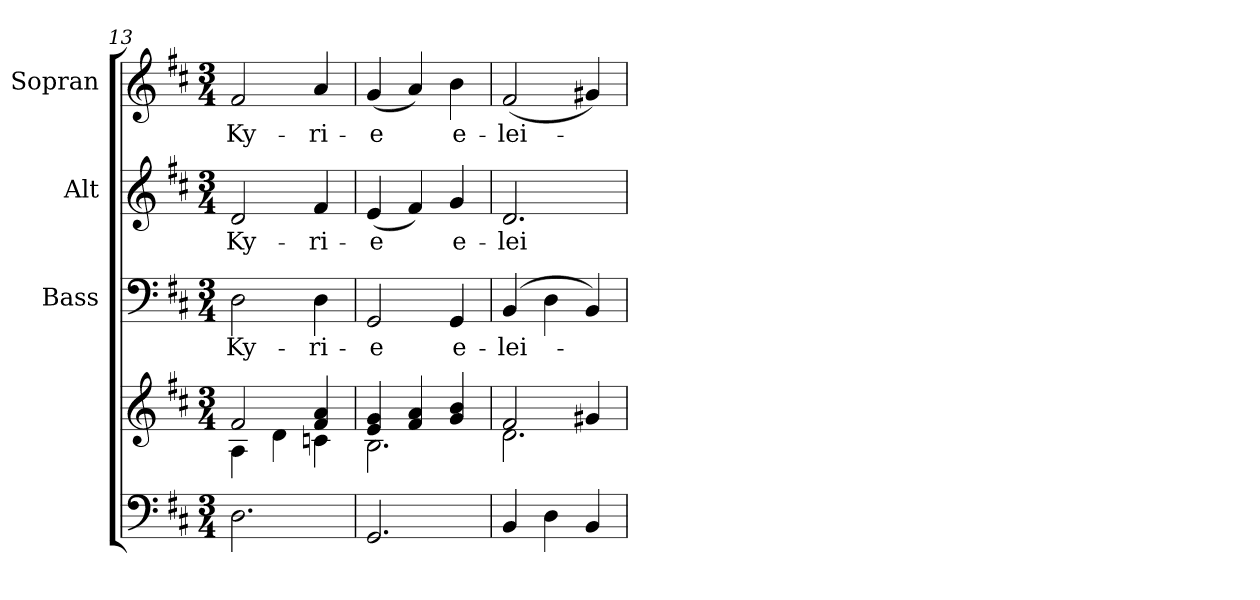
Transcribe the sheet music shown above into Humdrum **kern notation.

**kern	**kern	**kern	**text	**kern	**text	**kern	**text
*part4	*part4	*part3	*part3	*part2	*part2	*part1	*part1
*staff5	*staff4	*staff3	*staff3	*staff2	*staff2	*staff1	*staff1
*	*	*I"Bass	*	*I"Alt	*	*I"Sopran	*
*	*	*I'B.	*	*I'A.	*	*I'S.	*
*clefF4	*clefG2	*clefF4	*	*clefG2	*	*clefG2	*
*k[f#c#]	*k[f#c#]	*k[f#c#]	*	*k[f#c#]	*	*k[f#c#]	*
*D:	*D:	*D:	*	*D:	*	*D:	*
*M3/4	*M3/4	*M3/4	*	*M3/4	*	*M3/4	*
=13	=13	=13	=13	=13	=13	=13	=13
*	*^	*	*	*	*	*	*
!	!	!	!	!LO:LY:b	!	!LO:LY:b	!	!LO:LY:b
2.D\	2f#/	4A\	2D\	Ky-	2d/	Ky-	2f#/	Ky-
.	.	4d\	.	.	.	.	.	.
!	!	!	!	!LO:LY:b	!	!LO:LY:b	!	!LO:LY:b
.	4f#/ 4a/	4cn\	4D\	-ri-	4f#/	-ri-	4a/	-ri-
=14	=14	=14	=14	=14	=14	=14	=14	=14
!	!	!	!	!LO:LY:b	!	!LO:LY:b	!	!LO:LY:b
2.GG/	4e/ 4g/	2.B\	2GG/	-e	(<4e/	-e	(<4g/	-e
.	4f#/ 4a/	.	.	.	4f#/)	.	4a/)	.
!	!	!	!	!LO:LY:b	!	!LO:LY:b	!	!LO:LY:b
.	4g/ 4b/	.	4GG/	e-	4g/	e-	4b\	e-
=15	=15	=15	=15	=15	=15	=15	=15	=15
!	!	!	!	!LO:LY:b	!	!LO:LY:b	!	!LO:LY:b
4BB/	2f#/	2.d\	(4BB/	-lei-	2.d/	-lei-	(<2f#/	-lei-
4D\	.	.	4D\	.	.	.	.	.
4BB/	4g#X/	.	4BB/)	.	.	.	4g#X/)	.
*	*v	*v	*	*	*	*	*	*
=	=	=	=	=	=	=	=
*-	*-	*-	*-	*-	*-	*-	*-
